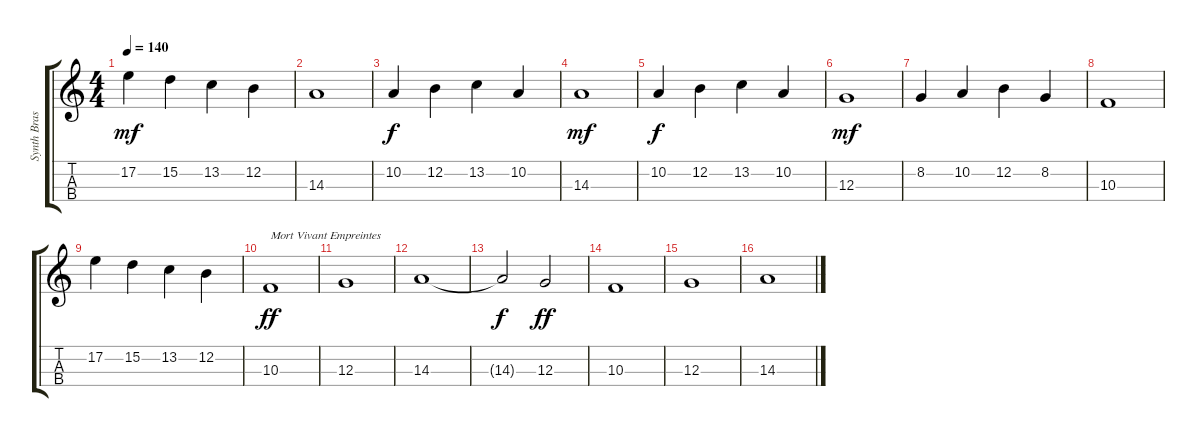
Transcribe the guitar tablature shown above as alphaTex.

\track ("Synth Brass" "Synth Bras") {instrument synthbrass1}
\staff {score tabs}
\tuning (E4 B3 G3 D3) {hide}
\ts (4 4)
\tempo 140
\clef g2
\ks c
17.2.4{dy mf} 15.2.4 13.2.4 12.2.4 |
14.3.1 |
10.2.4{dy f} 12.2.4 13.2.4 10.2.4 |
14.3.1{dy mf} |
10.2.4{dy f} 12.2.4 13.2.4 10.2.4 |
12.3.1{dy mf} |
8.2.4 10.2.4 12.2.4 8.2.4 |
10.3.1 |
17.2.4 15.2.4 13.2.4 12.2.4 |
10.3.1{txt "Mort Vivant Empreintes" dy ff} |
12.3.1 |
14.3.1 |
14.3{t}.2{dy f} 12.3.2{dy ff} |
10.3.1 |
12.3.1 |
14.3.1
